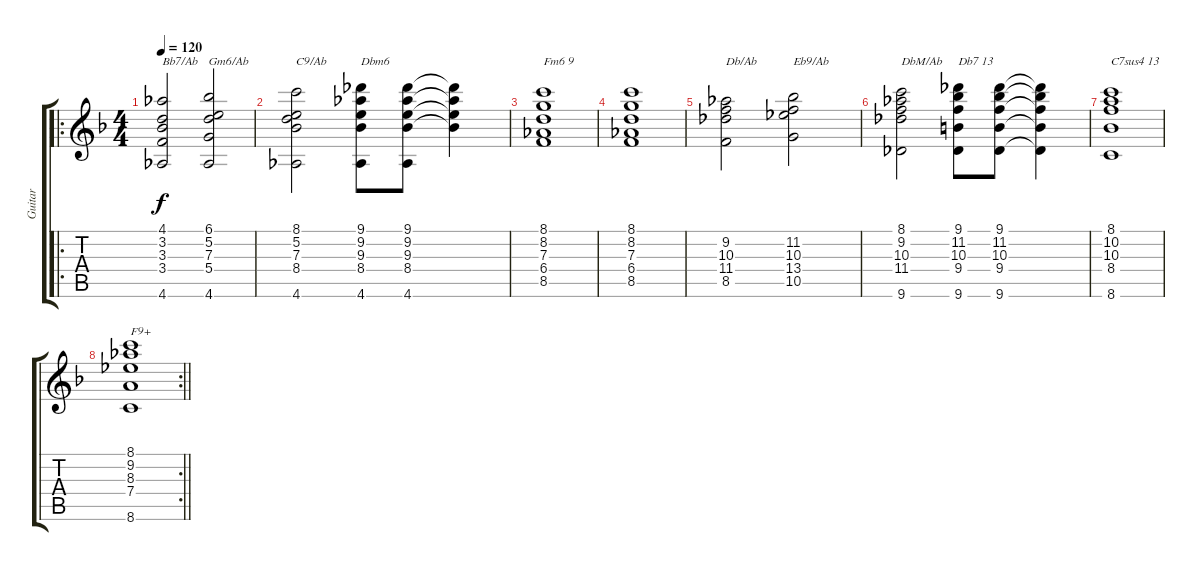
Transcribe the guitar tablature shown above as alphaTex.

\track ("Guitar" "Guitar") {instrument acousticguitarsteel}
\staff {score tabs}
\tuning (E4 B3 G3 D3 A2 E2) {hide}
\ro
\ts (4 4)
\tempo 120
\clef g2
\ks f
(4.1 3.2 3.3 3.4 4.6).2{txt "Bb7/Ab" dy f instrument acousticguitarsteel} (6.1 5.2 7.3 5.4 4.6).2{txt "Gm6/Ab"} |
(8.1 5.2 7.3 8.4 4.6).2{txt "C9/Ab"} (9.1 9.2 9.3 8.4 4.6).8{txt "Dbm6"} (9.1 9.2 9.3 8.4 4.6).8 (9.1{t} 9.2{t} 9.3{t} 8.4{t}).4 |
(8.1 8.2 7.3 6.4 8.5).1{txt "Fm6 9"} |
(8.1 8.2 7.3 6.4 8.5).1 |
(9.2 10.3 11.4 8.5).2{txt "Db/Ab"} (11.2 10.3 13.4 10.5).2{txt "Eb9/Ab"} |
(8.1 9.2 10.3 11.4 9.6).2{txt "DbM/Ab"} (9.1 11.2 10.3 9.4 9.6).8{txt "Db7 13"} (9.1 11.2 10.3 9.4 9.6).8 (9.1{t} 11.2{t} 10.3{t} 9.4{t} 9.6{t}).4 |
(8.1 10.2 10.3 8.4 8.6).1{txt "C7sus4 13"} |
\rc 2
\barLineRight lightlight
(8.1 9.2 8.3 7.4 8.6).1{txt "F9+"}
